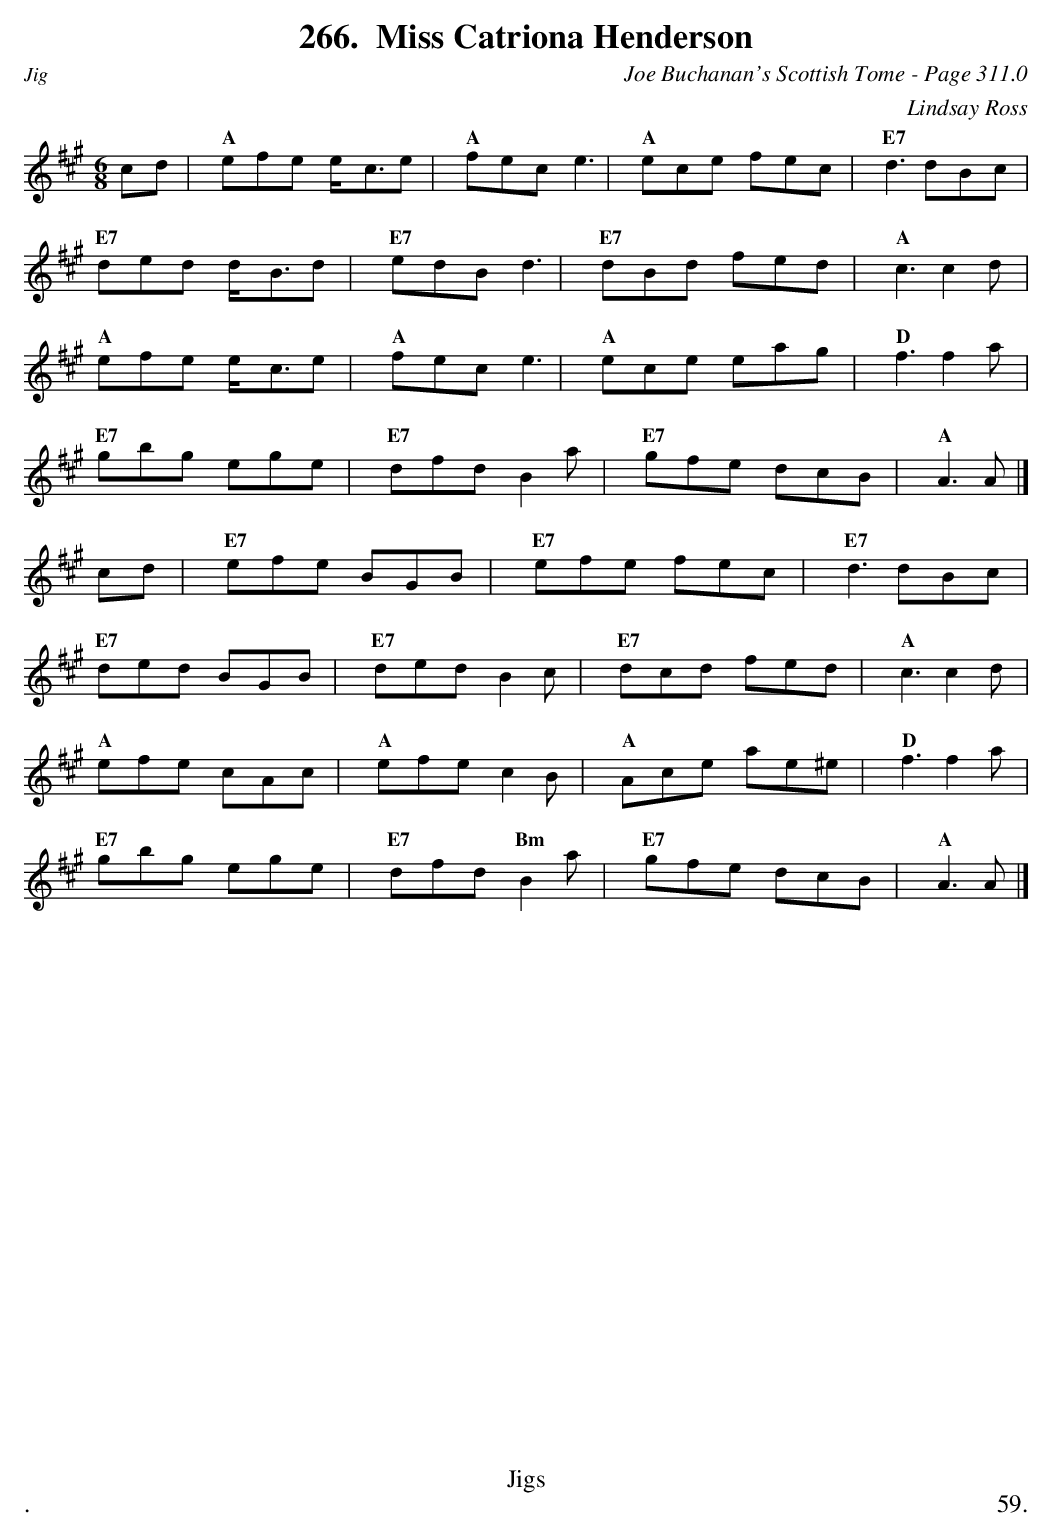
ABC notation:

X:1
T:Miss Catriona Henderson
C:Joe Buchanan's Scottish Tome - Page 311.0
C:Lindsay Ross
L:1/8
M:6/8
K:A
cd |"A" efe e<ce |"A" fec e3 |"A" ece fec |"E7" d3 dBc |
"E7"ded d<Bd |"E7" edB d3 |"E7" dBd fed |"A" c3 c2 d |
"A"efe e<ce |"A" fec e3 |"A" ece eag |"D" f3 f2 a |
"E7"gbg ege |"E7" dfd B2 a |"E7" gfe dcB |"A" A3 A |]
cd | "E7"efe BGB |"E7" efe fec |"E7" d3 dBc |
"E7"ded BGB |"E7" ded B2 c |"E7" dcd fed |"A" c3 c2 d |
"A"efe cAc |"A" efe c2 B |"A" Ace ae^e |"D" f3 f2 a |
"E7"gbg ege |"E7"dfd "Bm"B2 a |"E7" gfe dcB |"A" A3 A |]
